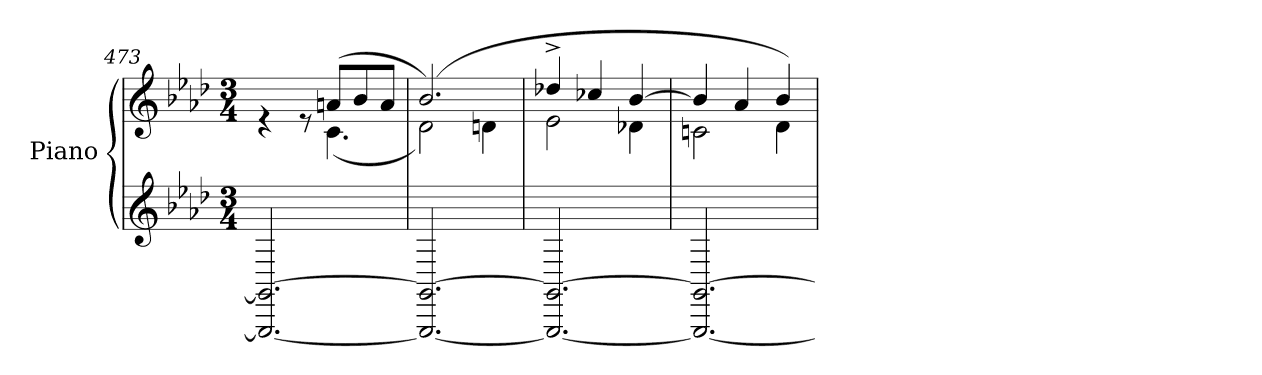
**kern	**kern
*part1	*part1
*staff2	*staff1
*I"Piano	*
*I'Pno.	*
*clefG2	*clefG2
*k[b-e-a-d-]	*k[b-e-a-d-]
*M3/4	*M3/4
=473	=473
*	*^
2.GGG-/_ 2.GG-/_	4re	4.ryy
.	8re	.
.	(8an/L	(4.c\
.	8b-/	.
.	8a/J	.
=474	=474	=474
2.GGG-/_ 2.GG-/_	(2.b-/)	2d-\)
.	.	4dn\
=475	=475	=475
2.GGG-/_ 2.GG-/_	4dd-X^/	2e-\
.	4cc-X/	.
.	[4b-/	4d-X\
=476	=476	=476
2.GGG-/_ 2.GG-/_	4b-/]	2cn\
.	4a-/	.
.	4b-/)	4d-\
*	*v	*v
=	=
*-	*-
